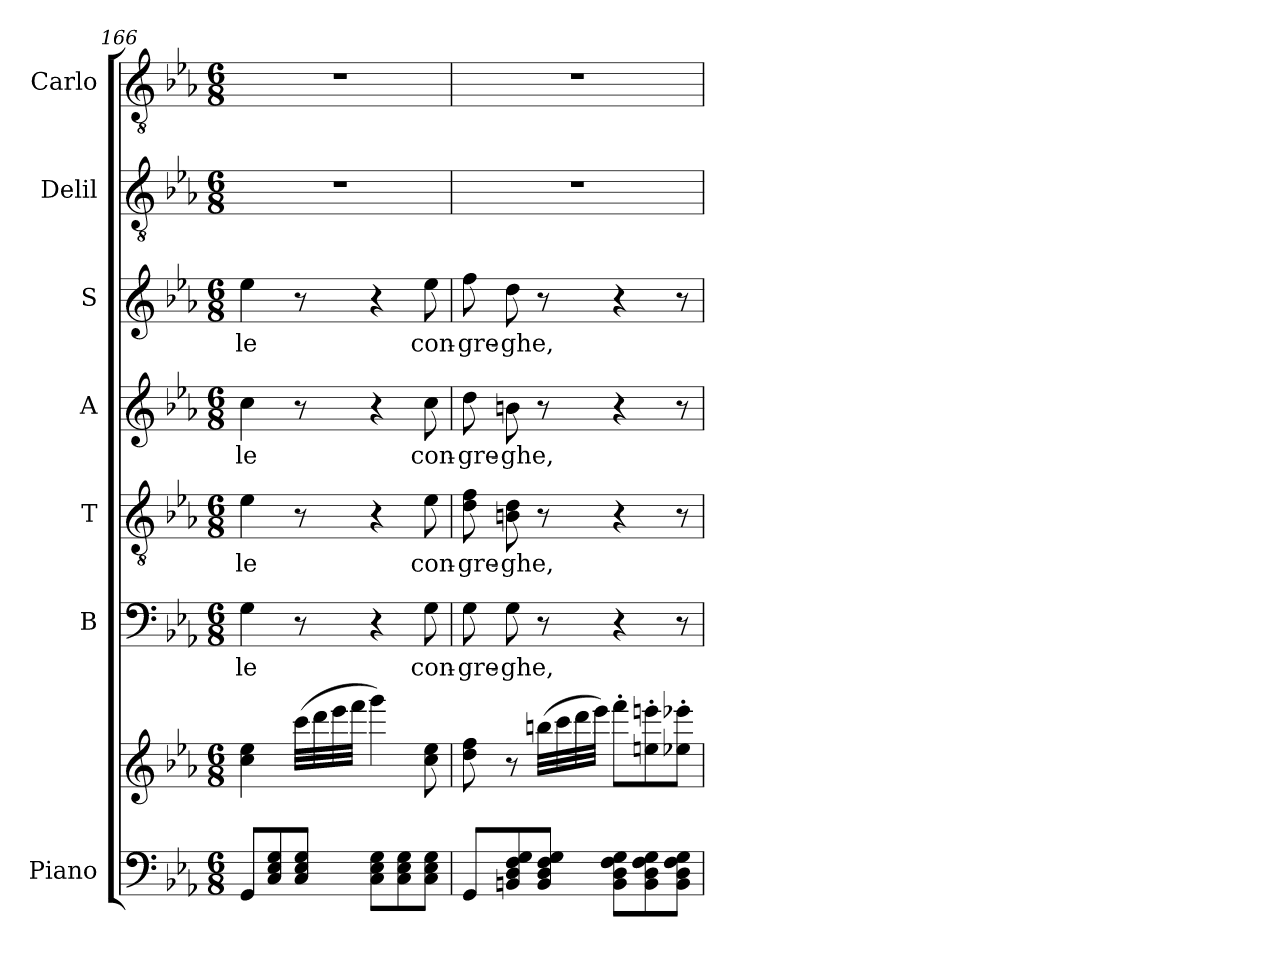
**kern	**kern	**kern	**text	**kern	**text	**kern	**text	**kern	**text	**kern	**kern
*part7	*part7	*part6	*part6	*part5	*part5	*part4	*part4	*part3	*part3	*part2	*part1
*staff8	*staff7	*staff6	*staff6	*staff5	*staff5	*staff4	*staff4	*staff3	*staff3	*staff2	*staff1
*I"Piano	*	*I"B	*	*I"T	*	*I"A	*	*I"S	*	*I"Delil	*I"Carlo
*I'Pno	*	*I'B	*	*I'T	*	*I'A	*	*I'S	*	*	*
!!LO:PB:g=z
*clefF4	*clefG2	*clefF4	*	*clefGv2	*	*clefG2	*	*clefG2	*	*clefGv2	*clefGv2
*k[b-e-a-]	*k[b-e-a-]	*k[b-e-a-]	*	*k[b-e-a-]	*	*k[b-e-a-]	*	*k[b-e-a-]	*	*k[b-e-a-]	*k[b-e-a-]
*M6/8	*M6/8	*M6/8	*	*M6/8	*	*M6/8	*	*M6/8	*	*M6/8	*M6/8
=166	=166	=166	=166	=166	=166	=166	=166	=166	=166	=166	=166
8GG/L	4cc\ 4ee-\	4G\	le	4e-\	le	4cc\	le	4ee-\	le	2.r	2.r
8C/ 8E-/ 8G/	.	.	.	.	.	.	.	.	.	.	.
8C/ 8E-/ 8G/J	(32ccc\LLL	8r	.	8r	.	8r	.	8r	.	.	.
.	32ddd\	.	.	.	.	.	.	.	.	.	.
.	32eee-\	.	.	.	.	.	.	.	.	.	.
.	32fff\JJJ	.	.	.	.	.	.	.	.	.	.
8C\ 8E-\ 8G\L	4ggg\)	4r	.	4r	.	4r	.	4r	.	.	.
8C\ 8E-\ 8G\	.	.	.	.	.	.	.	.	.	.	.
8C\ 8E-\ 8G\J	8cc\ 8ee-\	8G\	con-	8e-\	con-	8cc\	con-	8ee-\	con-	.	.
=167	=167	=167	=167	=167	=167	=167	=167	=167	=167	=167	=167
8GG/L	8dd\ 8ff\	8G\	-gre-	8d\ 8f\	-gre-	8dd\	-gre-	8ff\	-gre-	2.r	2.r
8BBn/ 8D/ 8F/ 8G/	8r	8G\	-ghe,	8Bn\ 8d\	-ghe,	8bn\	-ghe,	8dd\	-ghe,	.	.
8BB/ 8D/ 8F/ 8G/J	(32bbn\LLL	8r	.	8r	.	8r	.	8r	.	.	.
.	32ccc\	.	.	.	.	.	.	.	.	.	.
.	32ddd\	.	.	.	.	.	.	.	.	.	.
.	32eee-\JJJ)	.	.	.	.	.	.	.	.	.	.
8BB\ 8D\ 8F\ 8G\L	8fff'\L	4r	.	4r	.	4r	.	4r	.	.	.
8BB\ 8D\ 8F\ 8G\	8een\' 8eeen\'	.	.	.	.	.	.	.	.	.	.
8BB\ 8D\ 8F\ 8G\J	8ee-X\' 8eee-X\'J	8r	.	8r	.	8r	.	8r	.	.	.
=	=	=	=	=	=	=	=	=	=	=	=
*-	*-	*-	*-	*-	*-	*-	*-	*-	*-	*-	*-
